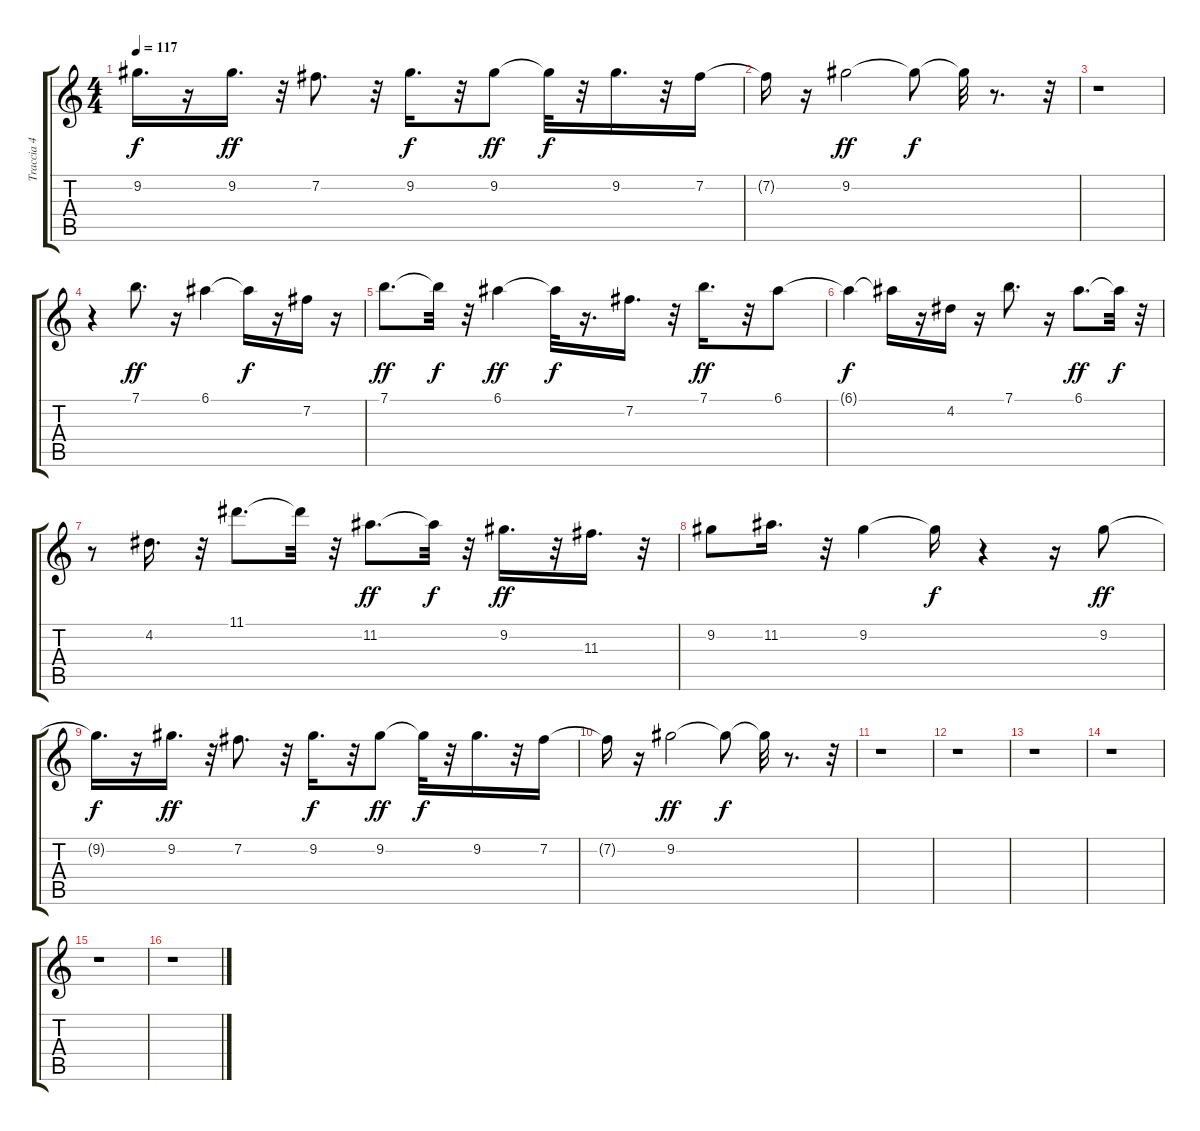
\track ("Traccia 4" "Traccia 4") {instrument electricguitarjazz}
\staff {score tabs}
\tuning (E4 B3 G3 D3 A2 E2) {hide}
\ts (4 4)
\tempo 117
\clef g2
\ks c
9.2{t}.16{d dy f} r.16 9.2.16{d dy ff} r.32 7.2.8{d} r.32 9.2.16{d dy f} r.32 9.2.8{dy ff} 9.2{t}.32{dy f} r.32 9.2.16{d} r.32 7.2.16 |
7.2{t}.16 r.16 9.2.2{dy ff} 9.2{t}.8{dy f} 9.2{t}.32 r.8{d} r.32 |
r.1 |
r.4 7.1.8{d dy ff} r.16 6.1.4 6.1{t}.16{dy f} r.16 7.2.16 r.16 |
7.1.8{d dy ff} 7.1{t}.32{dy f} r.32 6.1.4{dy ff} 6.1{t}.32{dy f} r.16{d} 7.2.16{d} r.32 7.1.16{d dy ff} r.32 6.1.8 |
6.1{t}.4{dy f} 6.1{t}.16 r.16 4.2.16 r.16 7.1.8{d} r.16 6.1.8{d dy ff} 6.1{t}.32{dy f} r.32 |
r.8 4.2.16{d} r.32 11.1.8{d} 11.1{t}.32 r.32 11.2.8{d dy ff} 11.2{t}.32{dy f} r.32 9.2.16{d dy ff} r.32 11.3.16{d} r.32 |
9.2.8 11.2.16{d} r.32 9.2.4 9.2{t}.16{dy f} r.4 r.16 9.2.8{dy ff} |
9.2{t}.16{d dy f} r.16 9.2.16{d dy ff} r.32 7.2.8{d} r.32 9.2.16{d dy f} r.32 9.2.8{dy ff} 9.2{t}.32{dy f} r.32 9.2.16{d} r.32 7.2.16 |
7.2{t}.16 r.16 9.2.2{dy ff} 9.2{t}.8{dy f} 9.2{t}.32 r.8{d} r.32 |
r.1 |
r.1 |
r.1 |
r.1 |
r.1 |
r.1
